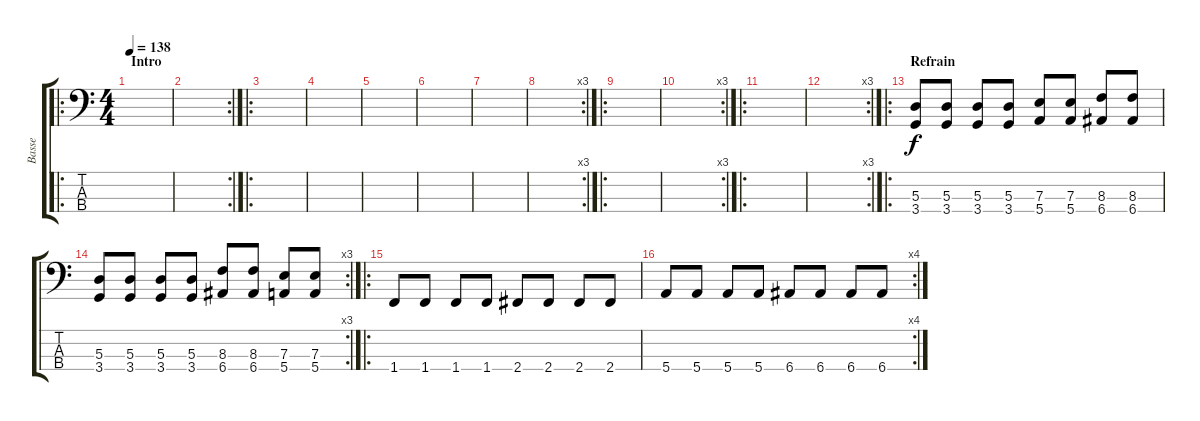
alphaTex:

\track ("Basse" "Basse") {instrument electricbasspick}
\staff {score tabs}
\tuning (G2 D2 A1 E1) {hide}
\ro
\ts (4 4)
\section ("" "Intro")
\tempo 138
\clef f4
\ks c
|
\rc 2
|
\ro
|
|
|
|
|
\rc 3
|
\ro
|
\rc 3
|
\ro
|
\rc 3
|
\ro
\section ("" "Refrain")
(5.3 3.4).8 (5.3 3.4).8 (5.3 3.4).8 (5.3 3.4).8 (7.3 5.4).8 (7.3 5.4).8 (8.3 6.4).8 (8.3 6.4).8 |
\rc 3
(5.3 3.4).8 (5.3 3.4).8 (5.3 3.4).8 (5.3 3.4).8 (8.3 6.4).8 (8.3 6.4).8 (7.3 5.4).8 (7.3 5.4).8 |
\ro
1.4.8 1.4.8 1.4.8 1.4.8 2.4.8 2.4.8 2.4.8 2.4.8 |
\rc 4
5.4.8 5.4.8 5.4.8 5.4.8 6.4.8 6.4.8 6.4.8 6.4.8
